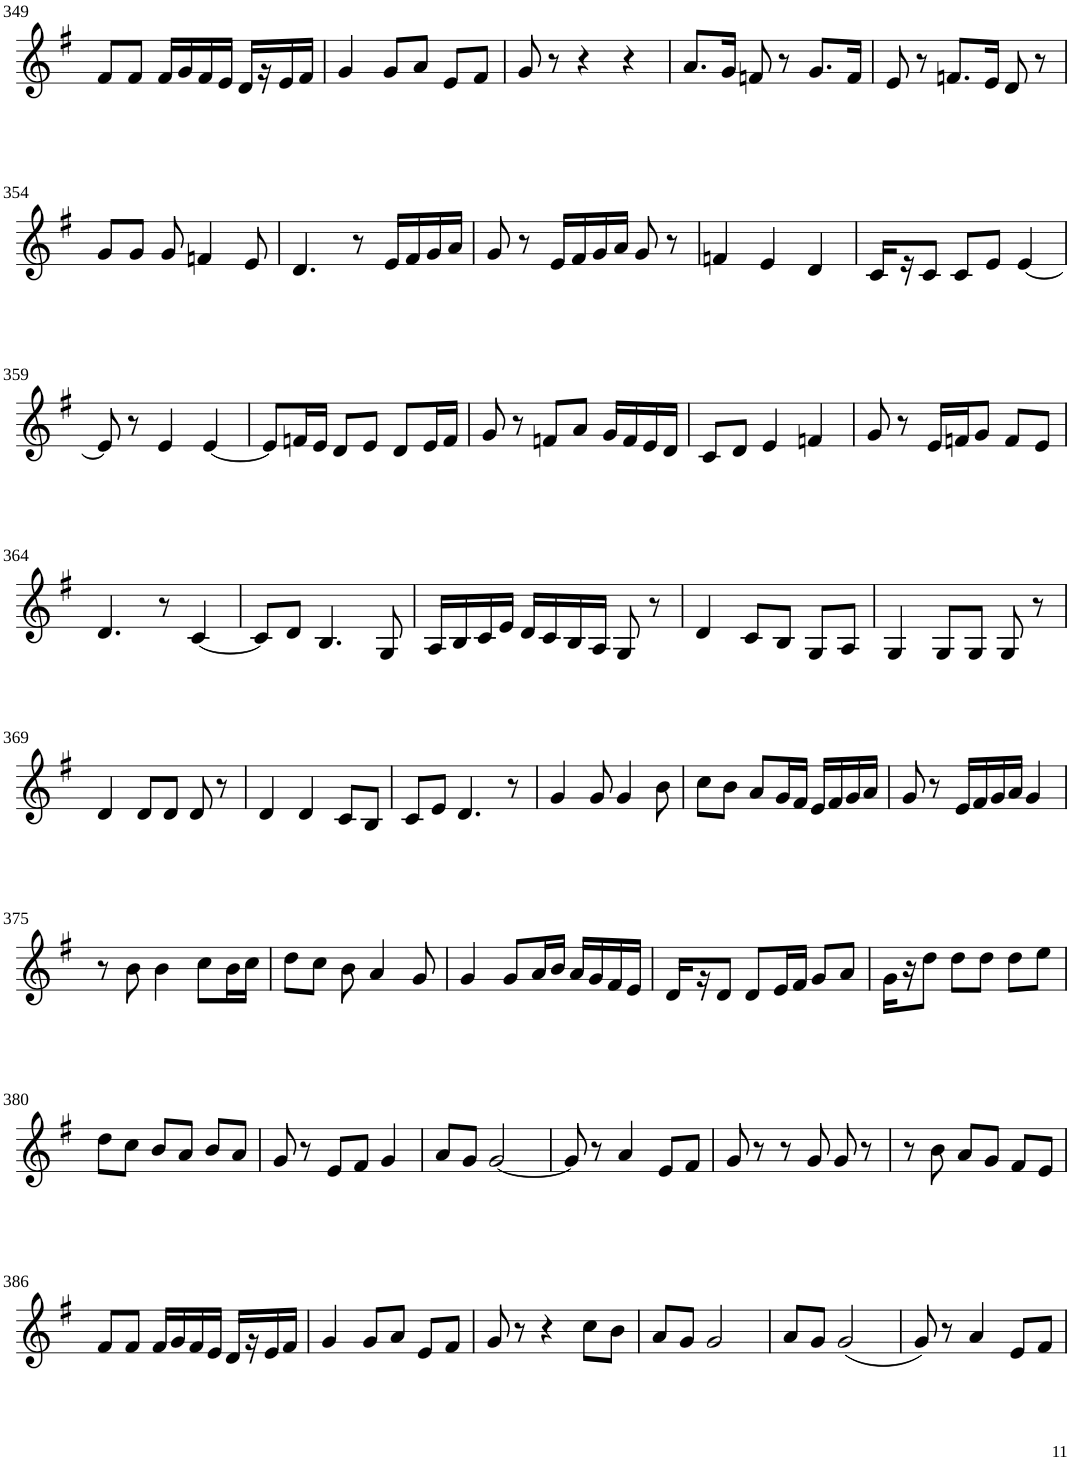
**kern
*part1
*staff1
*I"Violin
!!LO:PB:g=z
*clefG2
*k[f#]
*G:
*M3/4
=349
8f#/L
8f#/J
16f#/LL
16g/
16f#/
16e/JJ
16d/LL
16r
16e/
16f#/JJ
=350
4g/
8g/L
8a/J
8e/L
8f#/J
=351
8g/
8r
4r
4r
=352
8.a/L
16g/Jk
8fn/
8r
8.g/L
16f/Jk
=353
8e/
8r
8.fn/L
16e/Jk
8d/
8r
!!LO:LB:g=z
=354
8g/L
8g/J
8g/
4fn/
8e/
=355
4.d/
8r
16e/LL
16f#/
16g/
16a/JJ
=356
8g/
8r
16e/LL
16f#/
16g/
16a/JJ
8g/
8r
=357
4fn/
4e/
4d/
=358
16c/LL
16r
8c/J
8c/L
8e/J
[4e/
!!LO:LB:g=z
=359
8e/]
8r
4e/
[4e/
=360
8e/L]
16fn/L
16e/JJ
8d/L
8e/J
8d/L
16e/L
16f/JJ
=361
8g/
8r
8fn/L
8a/J
16g/LL
16f/
16e/
16d/JJ
=362
8c/L
8d/J
4e/
4fn/
=363
8g/
8r
16e/LL
16fn/J
8g/J
8f/L
8e/J
!!LO:LB:g=z
=364
4.d/
8r
[4c/
=365
8c/L]
8d/J
4.B/
8G/
=366
16A/LL
16B/
16c/
16e/JJ
16d/LL
16c/
16B/
16A/JJ
8G/
8r
=367
4d/
8c/L
8B/J
8G/L
8A/J
=368
4G/
8G/L
8G/J
8G/
8r
!!LO:LB:g=z
=369
4d/
8d/L
8d/J
8d/
8r
=370
4d/
4d/
8c/L
8B/J
=371
8c/L
8e/J
4.d/
8r
=372
4g/
8g/
4g/
8b\
=373
8cc\L
8b\J
8a/L
16g/L
16f#/JJ
16e/LL
16f#/
16g/
16a/JJ
=374
8g/
8r
16e/LL
16f#/
16g/
16a/JJ
4g/
!!LO:LB:g=z
=375
8r
8b\
4b\
8cc\L
16b\L
16cc\JJ
=376
8dd\L
8cc\J
8b\
4a/
8g/
=377
4g/
8g/L
16a/L
16b/JJ
16a/LL
16g/
16f#/
16e/JJ
=378
16d/LL
16r
8d/J
8d/L
16e/L
16f#/JJ
8g/L
8a/J
=379
16g\LL
16r
8dd\J
8dd\L
8dd\J
8dd\L
8ee\J
!!LO:LB:g=z
=380
8dd\L
8cc\J
8b/L
8a/J
8b/L
8a/J
=381
8g/
8r
8e/L
8f#/J
4g/
=382
8a/L
8g/J
[2g/
=383
8g/]
8r
4a/
8e/L
8f#/J
=384
8g/
8r
8r
8g/
8g/
8r
=385
8r
8b\
8a/L
8g/J
8f#/L
8e/J
!!LO:LB:g=z
=386
8f#/L
8f#/J
16f#/LL
16g/
16f#/
16e/JJ
16d/LL
16r
16e/
16f#/JJ
=387
4g/
8g/L
8a/J
8e/L
8f#/J
=388
8g/
8r
4r
8cc\L
8b\J
=389
8a/L
8g/J
2g/
=390
8a/L
8g/J
(2g/
=391
8g/)
8r
4a/
8e/L
8f#/J
=
*-
